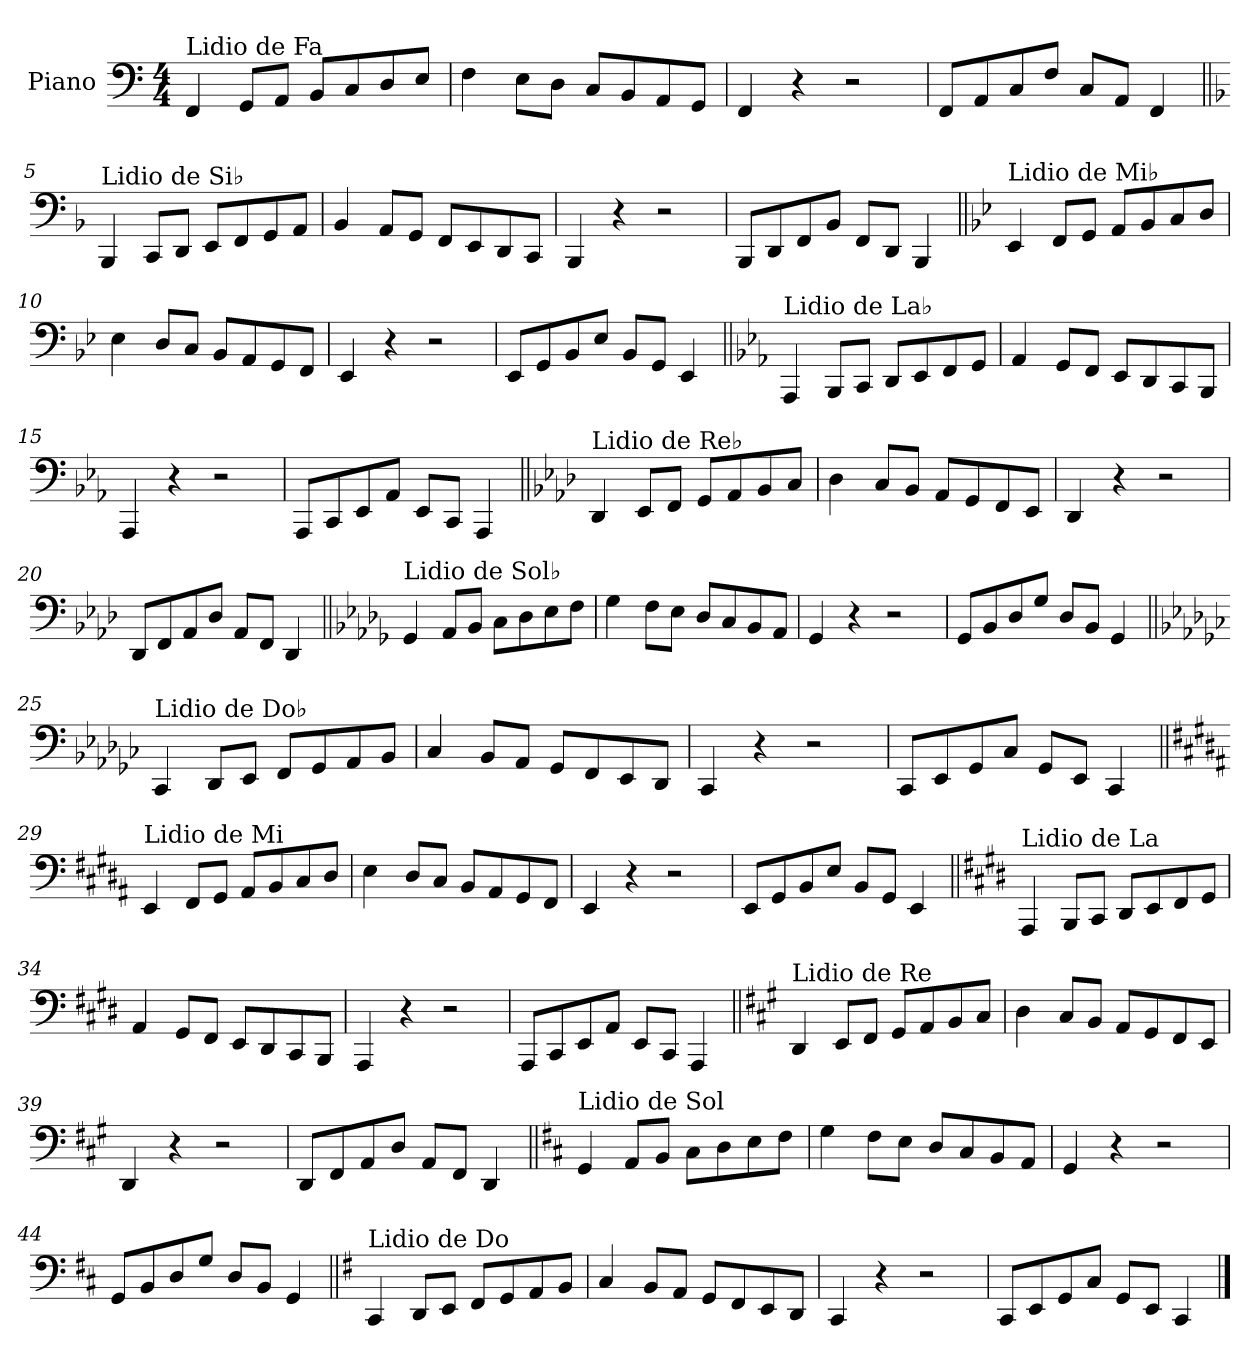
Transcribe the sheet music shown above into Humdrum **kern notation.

**kern
*part1
*staff1
*I"Piano
*I'Pno.
*clefF4
*k[]
*M4/4
=1
!LO:TX:a:t=Lidio de Fa
4FF/
8GG/L
8AA/J
8BB/L
8C/
8D/
8E/J
=2
4F\
8E\L
8D\J
8C/L
8BB/
8AA/
8GG/J
=3
4FF/
4r
2r
=4
8FF/L
8AA/
8C/
8F/J
8C/L
8AA/J
4FF/
!!LO:LB:g=z
=5||
*k[b-]
!LO:TX:a:t=Lidio de Si♭
4BBB-/
8CC/L
8DD/J
8EE/L
8FF/
8GG/
8AA/J
=6
4BB-/
8AA/L
8GG/J
8FF/L
8EE/
8DD/
8CC/J
=7
4BBB-/
4r
2r
=8
8BBB-/L
8DD/
8FF/
8BB-/J
8FF/L
8DD/J
4BBB-/
!!LO:LB:g=z
=9||
*k[b-e-]
!LO:TX:a:t=Lidio de Mi♭
4EE-/
8FF/L
8GG/J
8AA/L
8BB-/
8C/
8D/J
=10
4E-\
8D/L
8C/J
8BB-/L
8AA/
8GG/
8FF/J
=11
4EE-/
4r
2r
=12
8EE-/L
8GG/
8BB-/
8E-/J
8BB-/L
8GG/J
4EE-/
!!LO:LB:g=z
=13||
*k[b-e-a-]
!LO:TX:a:t=Lidio de La♭
4AAA-/
8BBB-/L
8CC/J
8DD/L
8EE-/
8FF/
8GG/J
=14
4AA-/
8GG/L
8FF/J
8EE-/L
8DD/
8CC/
8BBB-/J
=15
4AAA-/
4r
2r
=16
8AAA-/L
8CC/
8EE-/
8AA-/J
8EE-/L
8CC/J
4AAA-/
!!LO:LB:g=z
=17||
*k[b-e-a-d-]
!LO:TX:a:t=Lidio de Re♭
4DD-/
8EE-/L
8FF/J
8GG/L
8AA-/
8BB-/
8C/J
=18
4D-\
8C/L
8BB-/J
8AA-/L
8GG/
8FF/
8EE-/J
=19
4DD-/
4r
2r
=20
8DD-/L
8FF/
8AA-/
8D-/J
8AA-/L
8FF/J
4DD-/
!!LO:LB:g=z
=21||
*k[b-e-a-d-g-]
!LO:TX:a:t=Lidio de Sol♭
4GG-/
8AA-/L
8BB-/J
8C\L
8D-\
8E-\
8F\J
=22
4G-\
8F\L
8E-\J
8D-/L
8C/
8BB-/
8AA-/J
=23
4GG-/
4r
2r
=24
8GG-/L
8BB-/
8D-/
8G-/J
8D-/L
8BB-/J
4GG-/
!!LO:LB:g=z
=25||
*k[b-e-a-d-g-c-]
!LO:TX:a:t=Lidio de Do♭
4CC-/
8DD-/L
8EE-/J
8FF/L
8GG-/
8AA-/
8BB-/J
=26
4C-/
8BB-/L
8AA-/J
8GG-/L
8FF/
8EE-/
8DD-/J
=27
4CC-/
4r
2r
=28
8CC-/L
8EE-/
8GG-/
8C-/J
8GG-/L
8EE-/J
4CC-/
!!LO:LB:g=z
=29||
*k[f#c#g#d#a#]
!LO:TX:a:t=Lidio de Mi
4EE/
8FF#/L
8GG#/J
8AA#/L
8BB/
8C#/
8D#/J
=30
4E\
8D#/L
8C#/J
8BB/L
8AA#/
8GG#/
8FF#/J
=31
4EE/
4r
2r
=32
8EE/L
8GG#/
8BB/
8E/J
8BB/L
8GG#/J
4EE/
!!LO:LB:g=z
=33||
*k[f#c#g#d#]
!LO:TX:a:t=Lidio de La
4AAA/
8BBB/L
8CC#/J
8DD#/L
8EE/
8FF#/
8GG#/J
=34
4AA/
8GG#/L
8FF#/J
8EE/L
8DD#/
8CC#/
8BBB/J
=35
4AAA/
4r
2r
=36
8AAA/L
8CC#/
8EE/
8AA/J
8EE/L
8CC#/J
4AAA/
!!LO:LB:g=z
=37||
*k[f#c#g#]
!LO:TX:a:t=Lidio de Re
4DD/
8EE/L
8FF#/J
8GG#/L
8AA/
8BB/
8C#/J
=38
4D\
8C#/L
8BB/J
8AA/L
8GG#/
8FF#/
8EE/J
=39
4DD/
4r
2r
=40
8DD/L
8FF#/
8AA/
8D/J
8AA/L
8FF#/J
4DD/
!!LO:LB:g=z
=41||
*k[f#c#]
!LO:TX:a:t=Lidio de Sol
4GG/
8AA/L
8BB/J
8C#\L
8D\
8E\
8F#\J
=42
4G\
8F#\L
8E\J
8D/L
8C#/
8BB/
8AA/J
=43
4GG/
4r
2r
=44
8GG/L
8BB/
8D/
8G/J
8D/L
8BB/J
4GG/
!!LO:LB:g=z
=45||
*k[f#]
!LO:TX:a:t=Lidio de Do
4CC/
8DD/L
8EE/J
8FF#/L
8GG/
8AA/
8BB/J
=46
4C/
8BB/L
8AA/J
8GG/L
8FF#/
8EE/
8DD/J
=47
4CC/
4r
2r
=48
8CC/L
8EE/
8GG/
8C/J
8GG/L
8EE/J
4CC/
==
*-
